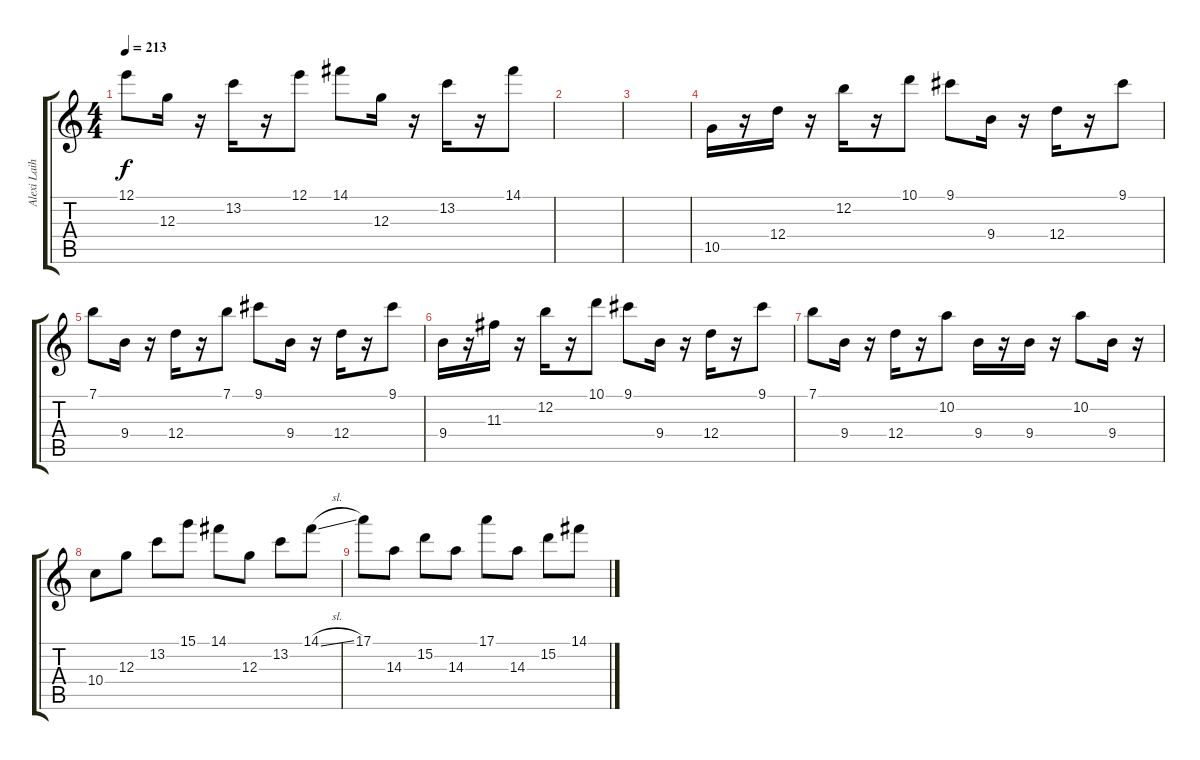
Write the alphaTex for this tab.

\track ("Alexi Laiho(solo)" "Alexi Laih") {instrument distortionguitar}
\staff {score tabs}
\tuning (E4 B3 G3 D3 A2 E2) {hide}
\ts (4 4)
\tempo 213
\clef g2
\ks c
12.1.8{dy f} 12.3.16 r.16 13.2.16 r.16 12.1.8 14.1.8 12.3.16 r.16 13.2.16 r.16 14.1.8 |
|
|
10.5.16 r.16 12.4.16 r.16 12.2.16 r.16 10.1.8 9.1.8 9.4.16 r.16 12.4.16 r.16 9.1.8 |
7.1.8 9.4.16 r.16 12.4.16 r.16 7.1.8 9.1.8 9.4.16 r.16 12.4.16 r.16 9.1.8 |
9.4.16 r.16 11.3.16 r.16 12.2.16 r.16 10.1.8 9.1.8 9.4.16 r.16 12.4.16 r.16 9.1.8 |
7.1.8 9.4.16 r.16 12.4.16 r.16 10.2.8 9.4.16 r.16 9.4.16 r.16 10.2.8 9.4.16 r.16 |
10.4.8 12.3.8 13.2.8 15.1.8 14.1.8 12.3.8 13.2.8 14.1{sl}.8 |
17.1.8 14.3.8 15.2.8 14.3.8 17.1.8 14.3.8 15.2.8 14.1.8
